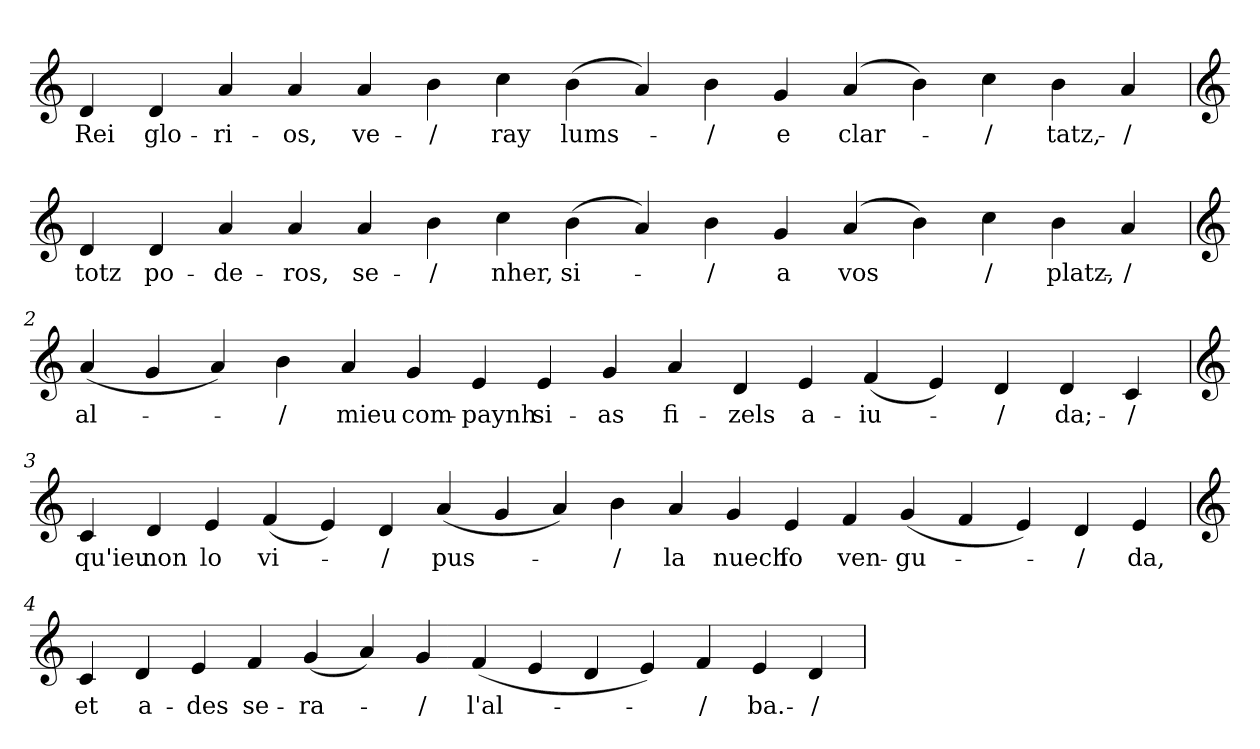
**kern	**text
*part1	*part1
*staff1	*staff1
*clefG2	*
=	=
4d	Rei
4d	glo-
4a	-ri-
4a	-os,
4a	ve-
4b	-/
4cc	ray
(4b	lums-
4a)	.
4b	-/
4g	e
(4a	clar-
4b)	.
4cc	-/
4b	tatz,-
4a	-/
=1	=1
*clefG2	*
4d	totz
4d	po-
4a	-de-
4a	-ros,
4a	se-
4b	-/
4cc	nher,
(4b	si-
4a)	.
4b	-/
4g	a
(4a	vos
4b)	.
4cc	-/
4b	platz,-
4a	-/
=2	=2
*clefG2	*
(4a	al-
4g	.
4a)	.
4b	-/
4a	mieu
4g	com-
4e	-paynh
4e	si-
4g	-as
4a	fi-
4d	-zels
4e	a-
(4f	-iu-
4e)	.
4d	-/
4d	da;-
4c	-/
=3	=3
*clefG2	*
4c	qu'ieu
4d	non
4e	lo
(4f	vi-
4e)	.
4d	-/
(4a	pus-
4g	.
4a)	.
4b	-/
4a	la
4g	nuech
4e	fo
4f	ven-
(4g	-gu-
4f	.
4e)	.
4d	-/
4e	da,
=4	=4
*clefG2	*
4c	et
4d	a-
4e	-des
4f	se-
(4g	-ra-
4a)	.
4g	-/
(4f	l'al-
4e	.
4d	.
4e)	.
4f	-/
4e	ba.-
4d	-/
=	=
*-	*-
